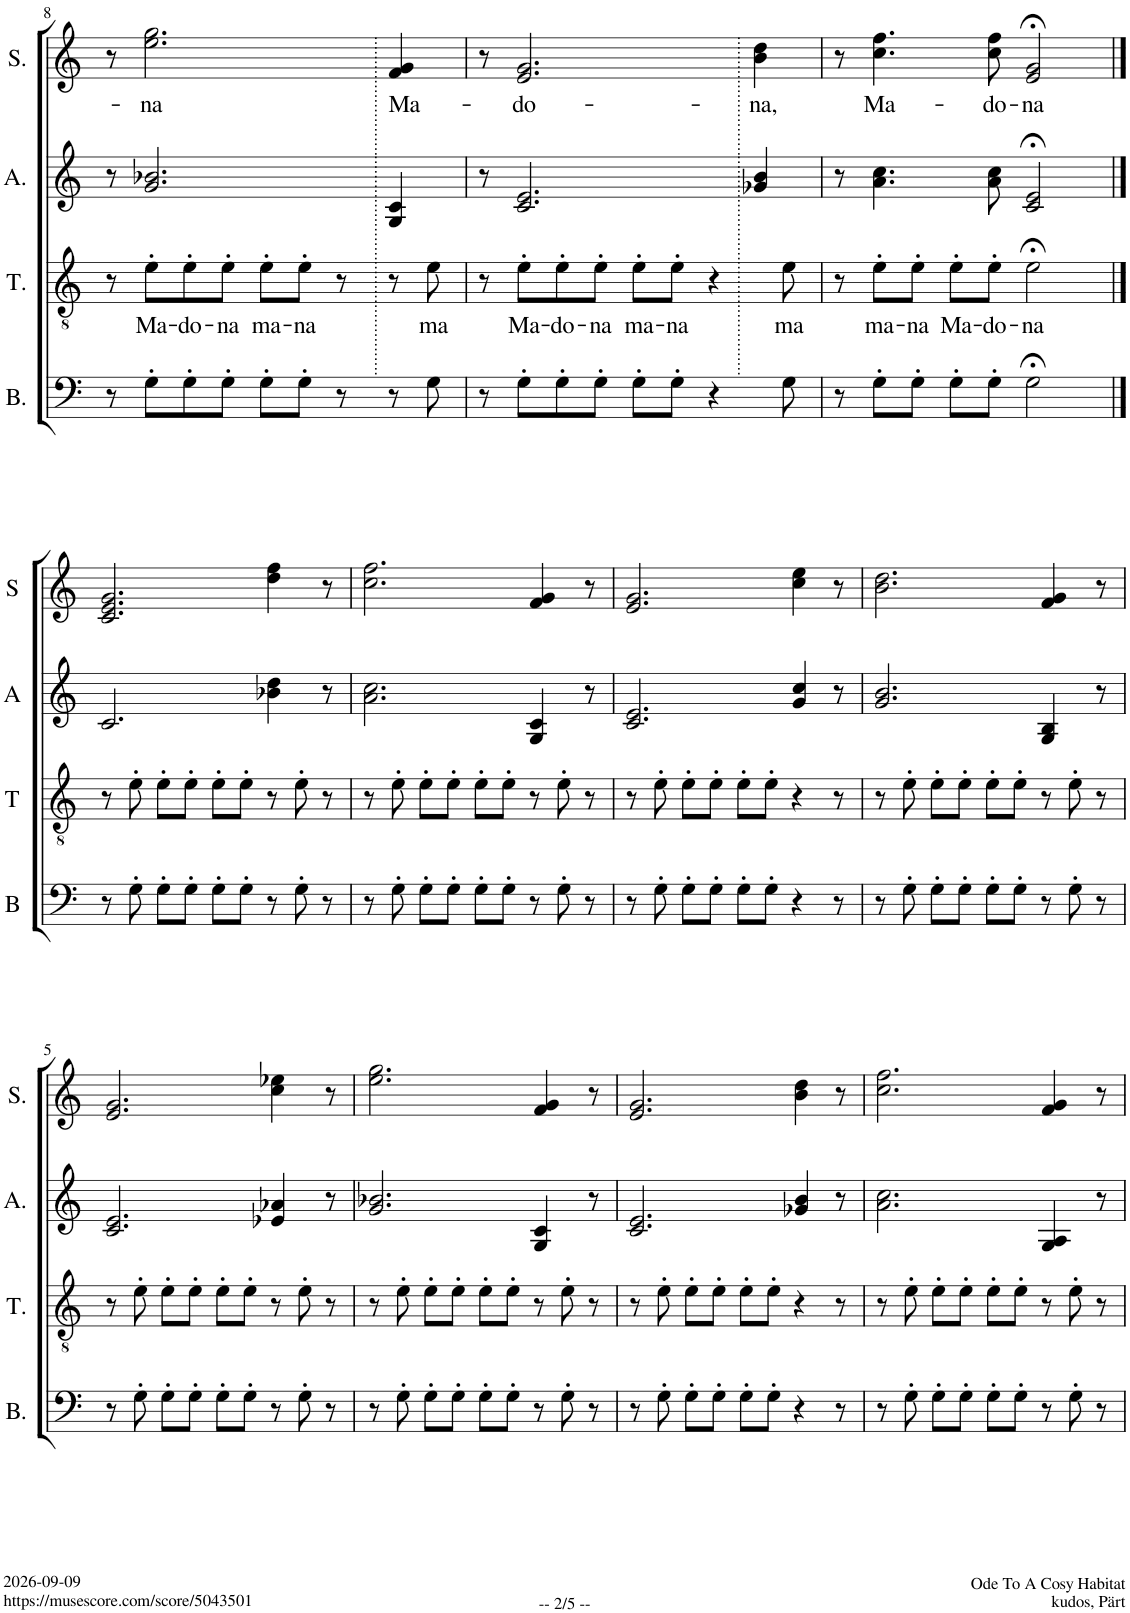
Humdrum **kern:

**kern	**kern	**text	**kern	**kern	**text
*part4	*part3	*part3	*part2	*part1	*part1
*staff4	*staff3	*staff3	*staff2	*staff1	*staff1
*I"B	*I"T	*	*I"A	*I"S	*
*I'B.	*I'T.	*	*I'A.	*I'S.	*
!!LO:PB:g=z
*clefF4	*clefGv2	*	*clefG2	*clefG2	*
*k[]	*k[]	*	*k[]	*k[]	*
*M9/8	*M9/8	*	*M9/8	*M9/8	*
=8	=8	=8	=8	=8	=8
8r	8r	.	8r	8r	.
!	!	!LO:LY:b	!	!	!LO:LY:b
8G'\L	8e'\L	Ma-	2.g/ 2.b-X/	2.ee\ 2.gg\	-na
!	!	!LO:LY:b	!	!	!
8G'\	8e'\	-do-	.	.	.
!	!	!LO:LY:b	!	!	!
8G'\J	8e'\J	-na	.	.	.
!	!	!LO:LY:b	!	!	!
8G'\L	8e'\L	ma-	.	.	.
!	!	!LO:LY:b	!	!	!
8G'\J	8e'\J	-na	.	.	.
8r	8r	.	.	.	.
!	!	!	!	!	!LO:LY:b
8r	8r	.	4G/ 4c/	4f/ 4g/	Ma-
!	!	!LO:LY:b	!	!	!
8G\	8e\	ma	.	.	.
=9	=9	=9	=9	=9	=9
8r	8r	.	8r	8r	.
!	!	!LO:LY:b	!	!	!LO:LY:b
8G'\L	8e'\L	Ma-	2.c/ 2.e/	2.e/ 2.g/	-do-
!	!	!LO:LY:b	!	!	!
8G'\	8e'\	-do-	.	.	.
!	!	!LO:LY:b	!	!	!
8G'\J	8e'\J	-na	.	.	.
!	!	!LO:LY:b	!	!	!
8G'\L	8e'\L	ma-	.	.	.
!	!	!LO:LY:b	!	!	!
8G'\J	8e'\J	-na	.	.	.
4r	4r	.	.	.	.
!	!	!	!	!	!LO:LY:b
.	.	.	4g-X/ 4b/	4b\ 4dd\	-na,
!	!	!LO:LY:b	!	!	!
8G\	8e\	ma	.	.	.
=10	=10	=10	=10	=10	=10
8r	8r	.	8r	8r	.
!	!	!LO:LY:b	!	!	!LO:LY:b
8G'\L	8e'\L	ma-	4.a\ 4.cc\	4.cc\ 4.ff\	Ma-
!	!	!LO:LY:b	!	!	!
8G'\J	8e'\J	-na	.	.	.
!	!	!LO:LY:b	!	!	!
8G'\L	8e'\L	Ma-	.	.	.
!	!	!LO:LY:b	!	!	!LO:LY:b
8G'\J	8e'\J	-do-	8a\ 8cc\	8cc\ 8ff\	-do-
!	!	!LO:LY:b	!	!	!LO:LY:b
2G;<\	2e;<\	-na	2c/;< 2e/;<	2e/;< 2g/;<	-na
!!LO:LB:g=z
==1	==1	==1	==1	==1	==1
8r	8r	.	2.c/	2.c/ 2.e/ 2.g/	.
8G'\	8e'\	.	.	.	.
8G'\L	8e'\L	.	.	.	.
8G'\J	8e'\J	.	.	.	.
8G'\L	8e'\L	.	.	.	.
8G'\J	8e'\J	.	.	.	.
8r	8r	.	4b-X\ 4dd\	4dd\ 4ff\	.
8G'\	8e'\	.	.	.	.
8r	8r	.	8r	8r	.
=2	=2	=2	=2	=2	=2
8r	8r	.	2.a\ 2.cc\	2.cc\ 2.ff\	.
8G'\	8e'\	.	.	.	.
8G'\L	8e'\L	.	.	.	.
8G'\J	8e'\J	.	.	.	.
8G'\L	8e'\L	.	.	.	.
8G'\J	8e'\J	.	.	.	.
8r	8r	.	4G/ 4c/	4f/ 4g/	.
8G'\	8e'\	.	.	.	.
8r	8r	.	8r	8r	.
=3	=3	=3	=3	=3	=3
8r	8r	.	2.c/ 2.e/	2.e/ 2.g/	.
8G'\	8e'\	.	.	.	.
8G'\L	8e'\L	.	.	.	.
8G'\J	8e'\J	.	.	.	.
8G'\L	8e'\L	.	.	.	.
8G'\J	8e'\J	.	.	.	.
4r	4r	.	4g/ 4cc/	4cc\ 4ee\	.
8r	8r	.	8r	8r	.
=4	=4	=4	=4	=4	=4
8r	8r	.	2.g/ 2.b/	2.b\ 2.dd\	.
8G'\	8e'\	.	.	.	.
8G'\L	8e'\L	.	.	.	.
8G'\J	8e'\J	.	.	.	.
8G'\L	8e'\L	.	.	.	.
8G'\J	8e'\J	.	.	.	.
8r	8r	.	4G/ 4B/	4f/ 4g/	.
8G'\	8e'\	.	.	.	.
8r	8r	.	8r	8r	.
!!LO:LB:g=z
=5	=5	=5	=5	=5	=5
8r	8r	.	2.c/ 2.e/	2.e/ 2.g/	.
8G'\	8e'\	.	.	.	.
8G'\L	8e'\L	.	.	.	.
8G'\J	8e'\J	.	.	.	.
8G'\L	8e'\L	.	.	.	.
8G'\J	8e'\J	.	.	.	.
8r	8r	.	4e-X/ 4a-X/	4cc\ 4ee-X\	.
8G'\	8e'\	.	.	.	.
8r	8r	.	8r	8r	.
=6	=6	=6	=6	=6	=6
8r	8r	.	2.g/ 2.b-X/	2.ee\ 2.gg\	.
8G'\	8e'\	.	.	.	.
8G'\L	8e'\L	.	.	.	.
8G'\J	8e'\J	.	.	.	.
8G'\L	8e'\L	.	.	.	.
8G'\J	8e'\J	.	.	.	.
8r	8r	.	4G/ 4c/	4f/ 4g/	.
8G'\	8e'\	.	.	.	.
8r	8r	.	8r	8r	.
=7	=7	=7	=7	=7	=7
8r	8r	.	2.c/ 2.e/	2.e/ 2.g/	.
8G'\	8e'\	.	.	.	.
8G'\L	8e'\L	.	.	.	.
8G'\J	8e'\J	.	.	.	.
8G'\L	8e'\L	.	.	.	.
8G'\J	8e'\J	.	.	.	.
4r	4r	.	4g-X/ 4b/	4b\ 4dd\	.
8r	8r	.	8r	8r	.
=8	=8	=8	=8	=8	=8
8r	8r	.	2.a\ 2.cc\	2.cc\ 2.ff\	.
8G'\	8e'\	.	.	.	.
8G'\L	8e'\L	.	.	.	.
8G'\J	8e'\J	.	.	.	.
8G'\L	8e'\L	.	.	.	.
8G'\J	8e'\J	.	.	.	.
8r	8r	.	4G/ 4A/	4f/ 4g/	.
8G'\	8e'\	.	.	.	.
8r	8r	.	8r	8r	.
=	=	=	=	=	=
*-	*-	*-	*-	*-	*-
